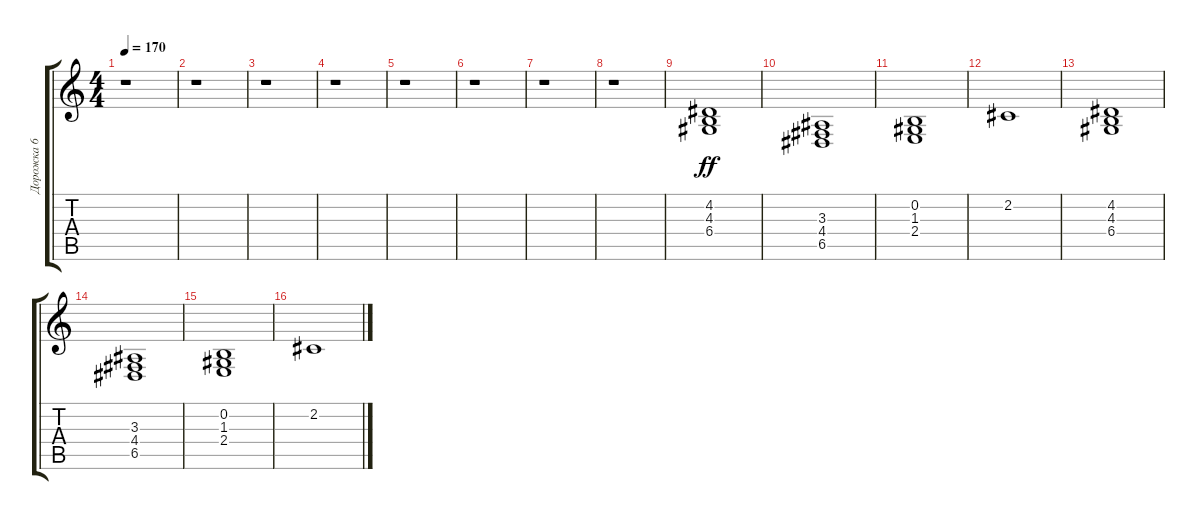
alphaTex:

\track ("Дорожка 6" "Дорожка 6") {instrument stringensemble1}
\staff {score tabs}
\tuning (E4 B3 G3 D3 A2 E2) {hide}
\ts (4 4)
\tempo 170
\clef g2
\ks c
r.1{dy ff instrument stringensemble1} |
r.1 |
r.1 |
r.1 |
r.1 |
r.1 |
r.1 |
r.1 |
(4.2 4.3 6.4).1 |
(3.3 4.4 6.5).1 |
(0.2 1.3 2.4).1 |
2.2.1 |
(4.2 4.3 6.4).1 |
(3.3 4.4 6.5).1 |
(0.2 1.3 2.4).1 |
2.2.1
